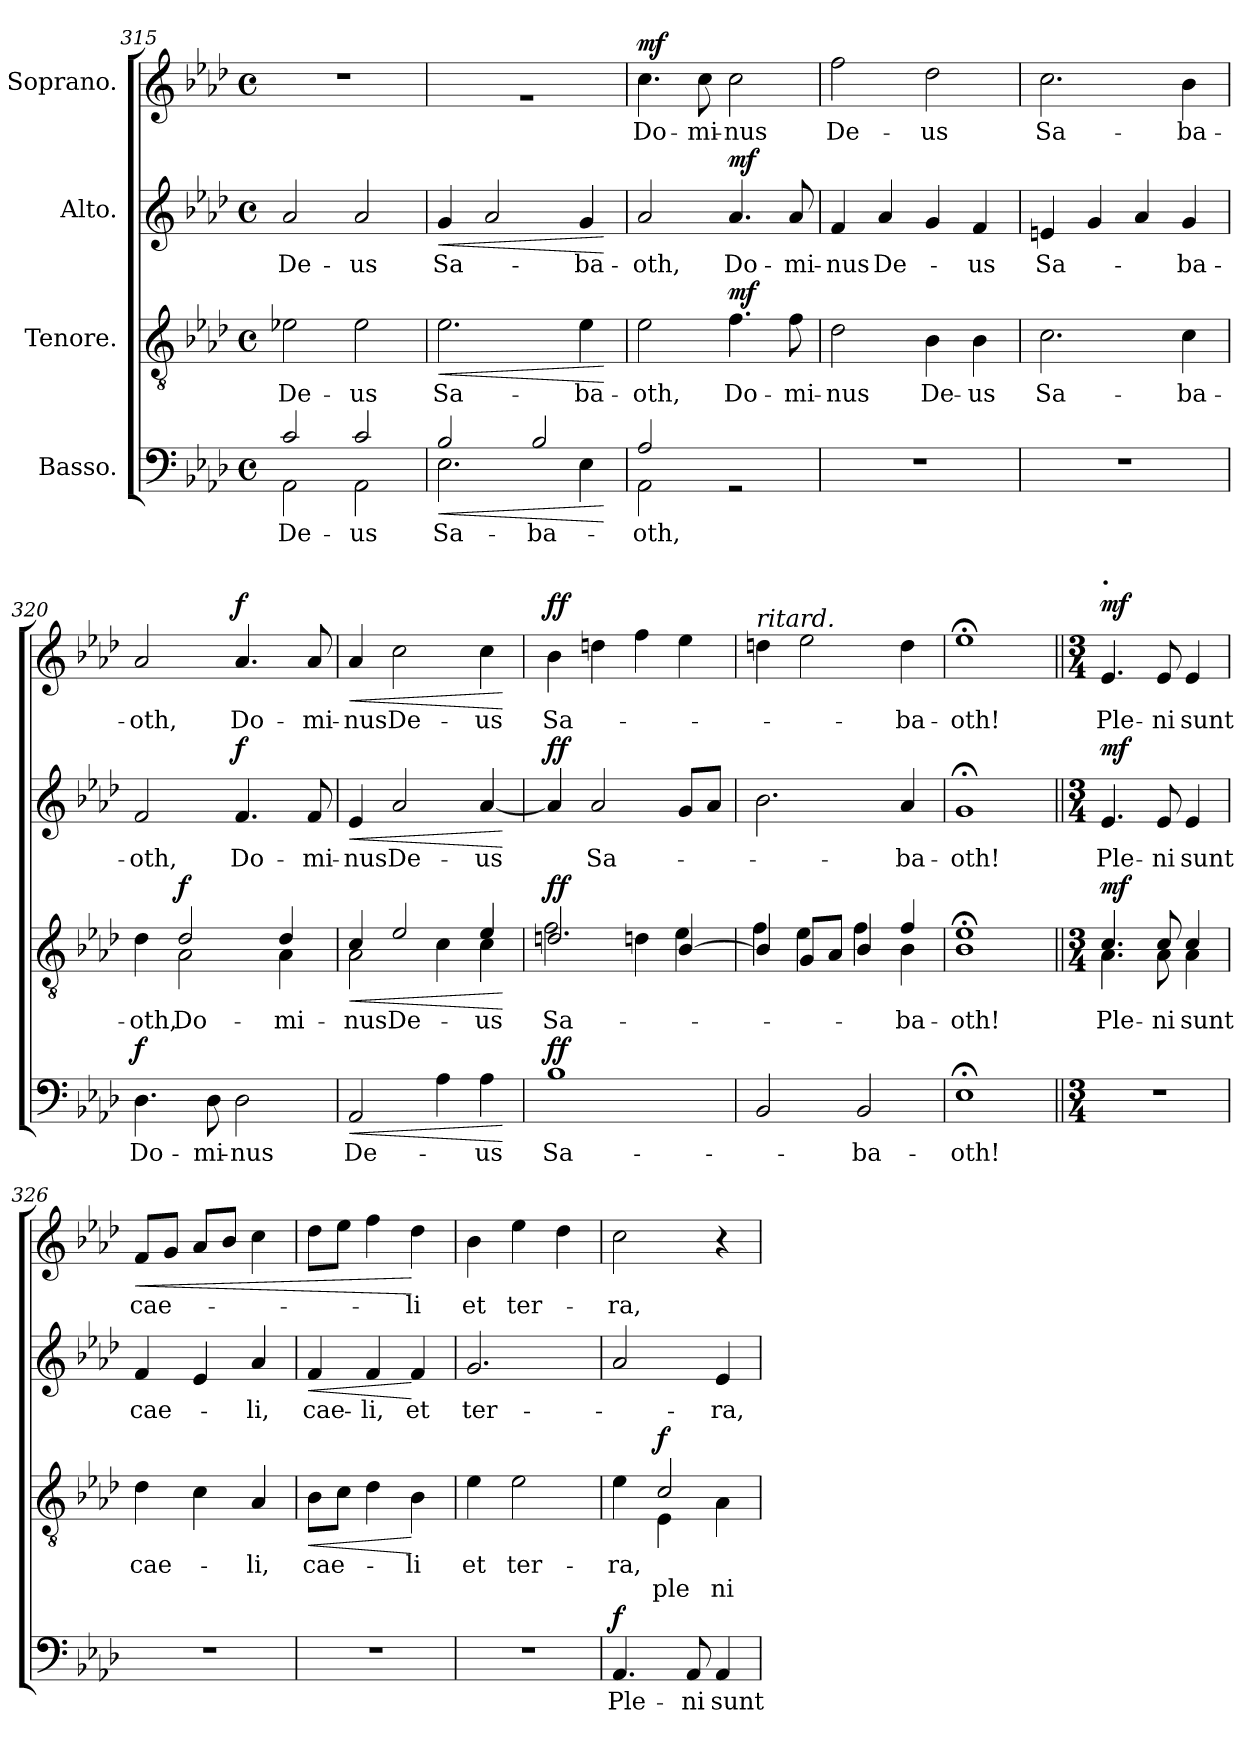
**kern	**text	**dynam	**kern	**text	**text	**dynam	**kern	**text	**dynam	**kern	**text	**dynam
*part4	*part4	*part4	*part3	*part3	*part3	*part3	*part2	*part2	*part2	*part1	*part1	*part1
*staff4	*staff4	*staff4	*staff3	*staff3	*staff3	*staff3	*staff2	*staff2	*staff2	*staff1	*staff1	*staff1
*I"Basso.	*	*	*I"Tenore.	*	*	*	*I"Alto.	*	*	*I"Soprano.	*	*
*clefF4	*	*	*clefGv2	*	*	*	*clefG2	*	*	*clefG2	*	*
*k[b-e-a-d-]	*	*	*k[b-e-a-d-]	*	*	*	*k[b-e-a-d-]	*	*	*k[b-e-a-d-]	*	*
*M4/4	*	*	*M4/4	*	*	*	*M4/4	*	*	*M4/4	*	*
*met(c)	*	*	*met(c)	*	*	*	*met(c)	*	*	*met(c)	*	*
=315	=315	=315	=315	=315	=315	=315	=315	=315	=315	=315	=315	=315
!	!LO:LY:b	!	!	!LO:LY:b	!	!	!	!LO:LY:b	!	!	!	!
*^	*	*	*	*	*	*	*	*	*	*	*	*
2c/	2AA-\	De-	.	2e-X\	De-	.	.	2a-/	De-	.	1r	.	.
!	!	!LO:LY:b	!	!	!LO:LY:b	!	!	!	!LO:LY:b	!	!	!	!
2c/	2AA-\	-us	.	2e-\	-us	.	.	2a-/	-us	.	.	.	.
!!LO:LB:g=z
=316	=316	=316	=316	=316	=316	=316	=316	=316	=316	=316	=316	=316	=316
!	!	!LO:LY:b	!LO:HP:b	!	!LO:LY:b	!	!LO:HP:b	!	!LO:LY:b	!LO:HP:b	!	!	!
2B-/	2.E-\	Sa-	<	2.e-\	Sa-	.	<	4g/	Sa-	<	1rg	.	.
.	.	.	.	.	.	.	.	2a-/	.	.	.	.	.
!	!	!LO:LY:b	!	!	!	!	!	!	!	!	!	!	!
2B-/	.	-ba-	.	.	.	.	.	.	.	.	.	.	.
!	!	!	!	!	!LO:LY:b	!	!	!	!LO:LY:b	!	!	!	!
.	4E-\	.	.	4e-\	-ba-	.	.	4g/	-ba-	.	.	.	.
*v	*v	*	*	*	*	*	*	*	*	*	*	*	*
.	.	[	.	.	.	[	.	.	[	.	.	.
=317	=317	=317	=317	=317	=317	=317	=317	=317	=317	=317	=317	=317
!	!LO:LY:b	!	!	!LO:LY:b	!	!	!	!LO:LY:b	!	!	!LO:LY:b	!LO:DY:a
*^	*	*	*	*	*	*	*	*	*	*	*	*
2A-/	2AA-\	-oth,	.	2e-\	-oth,	.	.	2a-/	-oth,	.	4.cc\	Do-	mf
!	!	!	!	!	!	!	!	!	!	!	!	!LO:LY:b	!
.	.	.	.	.	.	.	.	.	.	.	8cc\	-mi-	.
!	!	!	!	!	!LO:LY:b	!	!LO:DY:a	!	!LO:LY:b	!LO:DY:a	!	!LO:LY:b	!
2rGG	2ryy	.	.	4.f\	Do-	.	mf	4.a-/	Do-	mf	2cc\	-nus	.
!	!	!	!	!	!LO:LY:b	!	!	!	!LO:LY:b	!	!	!	!
.	.	.	.	8f\	-mi-	.	.	8a-/	-mi-	.	.	.	.
*v	*v	*	*	*	*	*	*	*	*	*	*	*	*
=318	=318	=318	=318	=318	=318	=318	=318	=318	=318	=318	=318	=318
!	!	!	!	!LO:LY:b	!	!	!	!LO:LY:b	!	!	!LO:LY:b	!
1r	.	.	2d-\	-nus	.	.	4f/	-nus	.	2ff\	De-	.
!	!	!	!	!	!	!	!	!LO:LY:b	!	!	!	!
.	.	.	.	.	.	.	4a-/	De-	.	.	.	.
!	!	!	!	!LO:LY:b	!	!	!	!	!	!	!LO:LY:b	!
.	.	.	4B-\	De-	.	.	4g/	.	.	2dd-\	-us	.
!	!	!	!	!LO:LY:b	!	!	!	!LO:LY:b	!	!	!	!
.	.	.	4B-\	-us	.	.	4f/	-us	.	.	.	.
=319	=319	=319	=319	=319	=319	=319	=319	=319	=319	=319	=319	=319
!	!	!	!	!LO:LY:b	!	!	!	!LO:LY:b	!	!	!LO:LY:b	!
1r	.	.	2.c\	Sa-	.	.	4en/	Sa-	.	2.cc\	Sa-	.
.	.	.	.	.	.	.	4g/	.	.	.	.	.
.	.	.	.	.	.	.	4a-/	.	.	.	.	.
!	!	!	!	!LO:LY:b	!	!	!	!LO:LY:b	!	!	!LO:LY:b	!
.	.	.	4c\	-ba-	.	.	4g/	-ba-	.	4b-\	-ba-	.
=320	=320	=320	=320	=320	=320	=320	=320	=320	=320	=320	=320	=320
!	!LO:LY:b	!LO:DY:a	!	!LO:LY:b	!	!	!	!LO:LY:b	!	!	!LO:LY:b	!
*	*	*	*^	*	*	*	*	*	*	*	*	*
4.D-\	Do-	f	4d-\	4ryy	-oth,	.	.	2f/	-oth,	.	2a-/	-oth,	.
!	!	!	!	!	!LO:LY:b	!	!LO:DY:a	!	!	!	!	!	!
.	.	.	2d-/	2A-\	Do-	.	f	.	.	.	.	.	.
!	!LO:LY:b	!	!	!	!	!	!	!	!	!	!	!	!
8D-\	-mi-	.	.	.	.	.	.	.	.	.	.	.	.
!	!LO:LY:b	!	!	!	!	!	!	!	!LO:LY:b	!LO:DY:a	!	!LO:LY:b	!LO:DY:a
2D-\	-nus	.	.	.	.	.	.	4.f/	Do-	f	4.a-/	Do-	f
!	!	!	!	!	!LO:LY:b	!	!	!	!	!	!	!	!
.	.	.	4d-/	4A-\	-mi-	.	.	.	.	.	.	.	.
!	!	!	!	!	!	!	!	!	!LO:LY:b	!	!	!LO:LY:b	!
.	.	.	.	.	.	.	.	8f/	-mi-	.	8a-/	-mi-	.
=321	=321	=321	=321	=321	=321	=321	=321	=321	=321	=321	=321	=321	=321
!	!LO:LY:b	!LO:HP:b	!	!	!LO:LY:b	!	!LO:HP:b	!	!LO:LY:b	!LO:HP:b	!	!LO:LY:b	!LO:HP:b
2AA-/	De-	<	4c/	2A-\	-nus	.	<	4e-/	-nus	<	4a-/	-nus	<
!	!	!	!	!	!LO:LY:b	!	!	!	!LO:LY:b	!	!	!LO:LY:b	!
.	.	.	2e-/	.	De-	.	.	2a-/	De-	.	2cc\	De-	.
4A-\	.	.	.	4c\	.	.	.	.	.	.	.	.	.
!	!LO:LY:b	!	!	!	!LO:LY:b	!	!	!	!LO:LY:b	!	!	!LO:LY:b	!
4A-\	-us	.	4e-/	4c\	-us	.	.	[4a-/	-us	.	4cc\	-us	.
*	*	*	*v	*v	*	*	*	*	*	*	*	*	*
.	.	[	.	.	.	[	.	.	[	.	.	[
!!LO:PB:g=z
=322	=322	=322	=322	=322	=322	=322	=322	=322	=322	=322	=322	=322
!	!LO:LY:b	!LO:DY:a	!	!LO:LY:b	!	!LO:DY:a	!	!	!LO:DY:a	!	!LO:LY:b	!LO:DY:a
*	*	*	*^	*	*	*	*	*	*	*	*	*
1B-	Sa-	ff	2.dn/	2f\	Sa-	.	ff	4a-/]	.	ff	4b-\	Sa-	ff
!	!	!	!	!	!	!	!	!	!LO:LY:b	!	!	!	!
.	.	.	.	.	.	.	.	2a-/	Sa-	.	4ddn\	.	.
.	.	.	.	4dn\	.	.	.	.	.	.	4ff\	.	.
.	.	.	[4B-/	4e-\	.	.	.	8g/L	.	.	4ee-\	.	.
.	.	.	.	.	.	.	.	8a-/J	.	.	.	.	.
=323	=323	=323	=323	=323	=323	=323	=323	=323	=323	=323	=323	=323	=323
!	!	!	!	!	!	!	!	!	!	!	!LO:TX:a:i:t=ritard.	!	!
2BB-/	.	.	4B-/]	4f\	.	.	.	2.b-\	.	.	4ddn\	.	.
.	.	.	8G/L	4e-\	.	.	.	.	.	.	2ee-\	.	.
.	.	.	8A-/J	.	.	.	.	.	.	.	.	.	.
!	!LO:LY:b	!	!	!	!	!	!	!	!	!	!	!	!
2BB-/	-ba-	.	4B-/	4f\	.	.	.	.	.	.	.	.	.
!	!	!	!	!	!LO:LY:b	!	!	!	!LO:LY:b	!	!	!LO:LY:b	!
.	.	.	4f/	4B-\	ba-	.	.	4a-/	-ba-	.	4dd\	-ba-	.
=324	=324	=324	=324	=324	=324	=324	=324	=324	=324	=324	=324	=324	=324
!	!LO:LY:b	!	!	!	!LO:LY:b	!	!	!	!LO:LY:b	!	!	!LO:LY:b	!
1E-;<	-oth!	.	1e-;<	1B-	-oth!	.	.	1g;<	-oth!	.	1ee-;<	-oth!	.
=325||	=325||	=325||	=325||	=325||	=325||	=325||	=325||	=325||	=325||	=325||	=325||	=325||	=325||
*M3/4	*	*	*M3/4	*	*	*	*	*M3/4	*	*	*M3/4	*	*
*	*	*	*	*	*	*	*	*	*	*	*MM98	*	*
!	!	!	!	!	!	!	!	!	!	!	!LO:TX:a:B:t=.	!	!
!	!	!	!	!	!LO:LY:b	!	!LO:DY:a	!	!LO:LY:b	!LO:DY:a	!	!LO:LY:b	!LO:DY:a
2.r	.	.	4.c/	4.A-\	Ple-	.	mf	4.e-/	Ple-	mf	4.e-/	Ple-	mf
!	!	!	!	!	!LO:LY:b	!	!	!	!LO:LY:b	!	!	!LO:LY:b	!
.	.	.	8c/	8A-\	-ni	.	.	8e-/	-ni	.	8e-/	-ni	.
!	!	!	!	!	!LO:LY:b	!	!	!	!LO:LY:b	!	!	!LO:LY:b	!
.	.	.	4c/	4A-\	sunt	.	.	4e-/	sunt	.	4e-/	sunt	.
=326	=326	=326	=326	=326	=326	=326	=326	=326	=326	=326	=326	=326	=326
!	!	!	!	!	!LO:LY:b	!	!	!	!LO:LY:b	!	!	!LO:LY:b	!LO:HP:b
*	*	*	*v	*v	*	*	*	*	*	*	*	*	*
2.r	.	.	4d-\	cae-	.	.	4f/	cae-	.	8f/L	cae-	<
.	.	.	.	.	.	.	.	.	.	8g/J	.	.
.	.	.	4c\	.	.	.	4e-/	.	.	8a-/L	.	.
.	.	.	.	.	.	.	.	.	.	8b-/J	.	.
!	!	!	!	!LO:LY:b	!	!	!	!LO:LY:b	!	!	!	!
.	.	.	4A-/	-li,	.	.	4a-/	-li,	.	4cc\	.	.
=327	=327	=327	=327	=327	=327	=327	=327	=327	=327	=327	=327	=327
!	!	!	!	!LO:LY:b	!	!LO:HP:b	!	!LO:LY:b	!LO:HP:b	!	!	!
2.r	.	.	8B-\L	cae-	.	<	4f/	cae-	<	8dd-\L	.	.
.	.	.	8c\J	.	.	.	.	.	.	8ee-\J	.	.
!	!	!	!	!	!	!	!	!LO:LY:b	!	!	!	!
.	.	.	4d-\	.	.	.	4f/	li,	.	4ff\	.	.
!	!	!	!	!LO:LY:b	!	!	!	!LO:LY:b	!	!	!LO:LY:b	!
.	.	.	4B-\	-li	.	[	4f/	et	[	4dd-\	-li	[
=328	=328	=328	=328	=328	=328	=328	=328	=328	=328	=328	=328	=328
!	!	!	!	!LO:LY:b	!	!	!	!LO:LY:b	!	!	!LO:LY:b	!
2.r	.	.	4e-\	et	.	.	2.g/	ter-	.	4b-\	et	.
!	!	!	!	!LO:LY:b	!	!	!	!	!	!	!LO:LY:b	!
.	.	.	2e-\	ter-	.	.	.	.	.	4ee-\	ter-	.
.	.	.	.	.	.	.	.	.	.	4dd-\	.	.
!!LO:LB:g=z
=329	=329	=329	=329	=329	=329	=329	=329	=329	=329	=329	=329	=329
!	!LO:LY:b	!LO:DY:a	!	!LO:LY:b	!	!	!	!	!	!	!LO:LY:b	!
*	*	*	*^	*	*	*	*	*	*	*	*	*
4.AA-/	Ple-	f	4e-\	4ryy	-ra,	.	.	2a-/	.	.	2cc\	-ra,	.
!	!	!	!	!	!LO:LY:b	!	!	!	!	!	!	!	!
!	!	!	!	!	!	!LO:LY:b	!LO:DY:a	!	!	!	!	!	!
.	.	.	2c/	4E-\	.	ple-	f	.	.	.	.	.	.
!	!LO:LY:b	!	!	!	!	!	!	!	!	!	!	!	!
8AA-/	-ni	.	.	.	.	.	.	.	.	.	.	.	.
!	!LO:LY:b	!	!	!	!	!LO:LY:b	!	!	!LO:LY:b	!	!	!	!
4AA-/	sunt	.	.	4A-\	.	-ni	.	4e-/	-ra,	.	4r	.	.
*	*	*	*v	*v	*	*	*	*	*	*	*	*	*
=	=	=	=	=	=	=	=	=	=	=	=	=
*-	*-	*-	*-	*-	*-	*-	*-	*-	*-	*-	*-	*-
